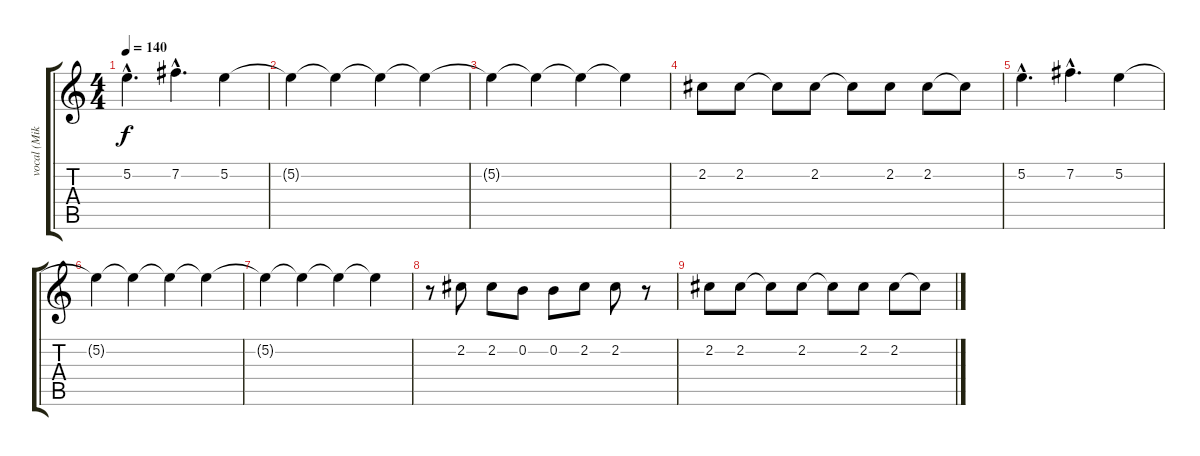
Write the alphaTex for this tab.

\track ("vocal (Mike)" "vocal (Mik") {instrument acousticguitarnylon}
\staff {score tabs}
\tuning (E4 B3 G3 D3 A2 E2) {hide}
\ts (4 4)
\tempo 140
\clef g2
\ks c
5.2{hac}.4{d dy f} 7.2{hac}.4{d} 5.2.4 |
5.2{t}.4 5.2{t}.4 5.2{t}.4 5.2{t}.4 |
5.2{t}.4 5.2{t}.4 5.2{t}.4 5.2{t}.4 |
2.2.8 2.2.8 2.2{t}.8 2.2.8 2.2{t}.8 2.2.8 2.2.8 2.2{t}.8 |
5.2{hac}.4{d} 7.2{hac}.4{d} 5.2.4 |
5.2{t}.4 5.2{t}.4 5.2{t}.4 5.2{t}.4 |
5.2{t}.4 5.2{t}.4 5.2{t}.4 5.2{t}.4 |
r.8 2.2.8 2.2.8 0.2.8 0.2.8 2.2.8 2.2.8 r.8 |
2.2.8 2.2.8 2.2{t}.8 2.2.8 2.2{t}.8 2.2.8 2.2.8 2.2{t}.8
